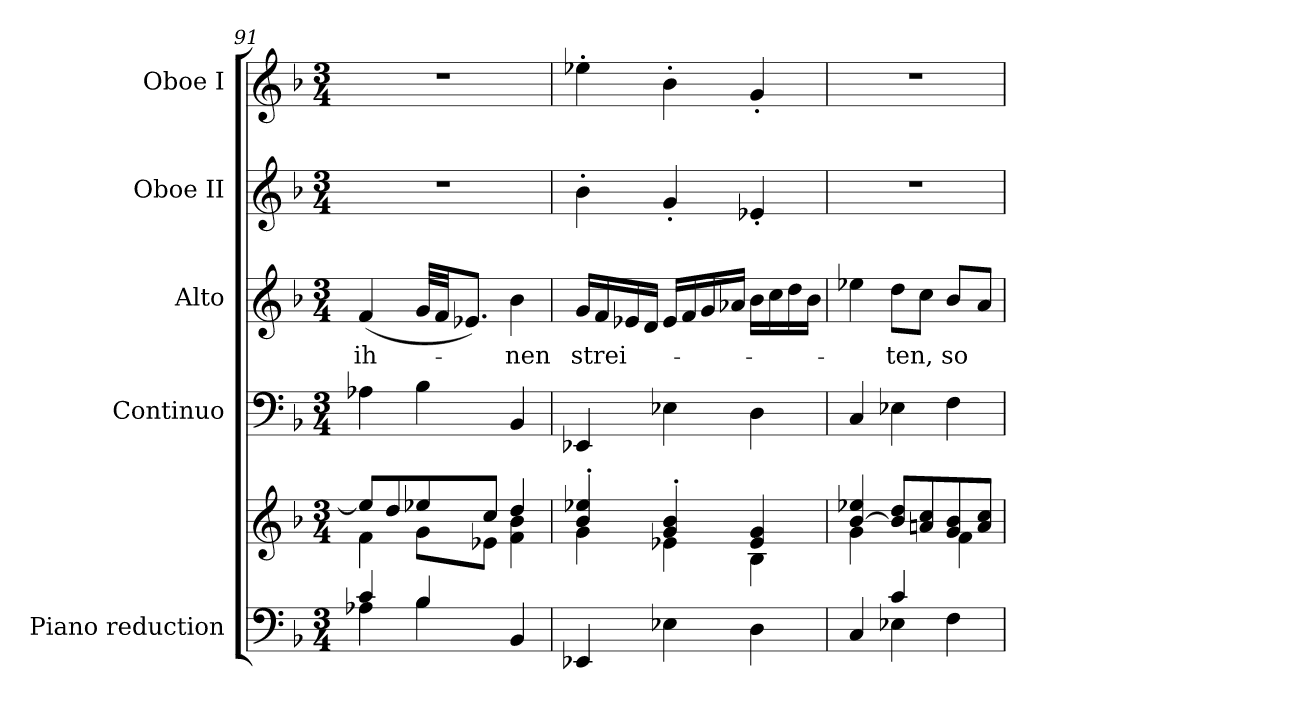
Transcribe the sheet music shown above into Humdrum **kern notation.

**kern	**kern	**kern	**kern	**text	**kern	**kern
*part5	*part5	*part4	*part3	*part3	*part2	*part1
*staff6	*staff5	*staff4	*staff3	*staff3	*staff2	*staff1
*I"Piano reduction	*	*I"Continuo	*I"Alto	*	*I"Oboe II	*I"Oboe I
*I'Pno	*	*	*	*	*I'Ob	*I'Ob
*clefF4	*clefG2	*clefF4	*clefG2	*	*clefG2	*clefG2
*k[b-]	*k[b-]	*k[b-]	*k[b-]	*	*k[b-]	*k[b-]
*M3/4	*M3/4	*M3/4	*M3/4	*	*M3/4	*M3/4
=91	=91	=91	=91	=91	=91	=91
*^	*^	*	*	*	*	*
!	!	!	!	!	!	!LO:LY:b	!	!
4c/	4A-X\	8ee-/L]	4f\	4A-X\	(4f/	ih-	2.r	2.r
.	.	8dd/	.	.	.	.	.	.
4B-/	4B-\	8ee-X/	8g\L	4B-\	32g/LLL	.	.	.
.	.	.	.	.	32f/JJ	.	.	.
.	.	.	.	.	8.e-X/J)	.	.	.
.	.	8cc/J	8e-X\J	.	.	.	.	.
!	!	!	!	!	!	!LO:LY:b	!	!
4BB-/	4ryy	4dd/	4f\ 4b-\	4BB-/	4b-\	-nen	.	.
=92	=92	=92	=92	=92	=92	=92	=92	=92
!	!	!	!	!	!	!LO:LY:b	!	!
*v	*v	*	*	*	*	*	*	*
4EE-X/	4b-/' 4ee-X/'	4g\	4EE-X/	16g/LL	strei-	4b-'\	4ee-X'\
.	.	.	.	16f/	.	.	.
.	.	.	.	16e-X/	.	.	.
.	.	.	.	16d/JJ	.	.	.
4E-X\	4g/' 4b-/'	4e-X\	4E-X\	16e-/LL	.	4g'/	4b-'\
.	.	.	.	16f/	.	.	.
.	.	.	.	16g/	.	.	.
.	.	.	.	16a-X/JJ	.	.	.
4D\	4e-/ 4g/	4B-\	4D\	16b-\LL	.	4e-X'/	4g'/
.	.	.	.	16cc\	.	.	.
.	.	.	.	16dd\	.	.	.
.	.	.	.	16b-\JJ	.	.	.
=93	=93	=93	=93	=93	=93	=93	=93
*^	*	*	*	*	*	*	*
4ryy	4C/	[<4b-/ 4ee-X/	4g\	4C/	4ee-X\	.	2.r	2.r
!	!	!	!	!	!	!LO:LY:b	!	!
4c/	4E-X\	8b-/] 8dd/L	4ryy	4E-X\	8dd\L	-ten,	.	.
.	.	8an/ 8cc/	.	.	8cc\J	.	.	.
!	!	!	!	!	!	!LO:LY:b	!	!
4ryy	4F\	8g/ 8b-/	4f\	4F\	8b-/L	so	.	.
.	.	8a/ 8cc/J	.	.	8a/J	.	.	.
*v	*v	*	*	*	*	*	*	*
*	*v	*v	*	*	*	*	*
=	=	=	=	=	=	=
*-	*-	*-	*-	*-	*-	*-
